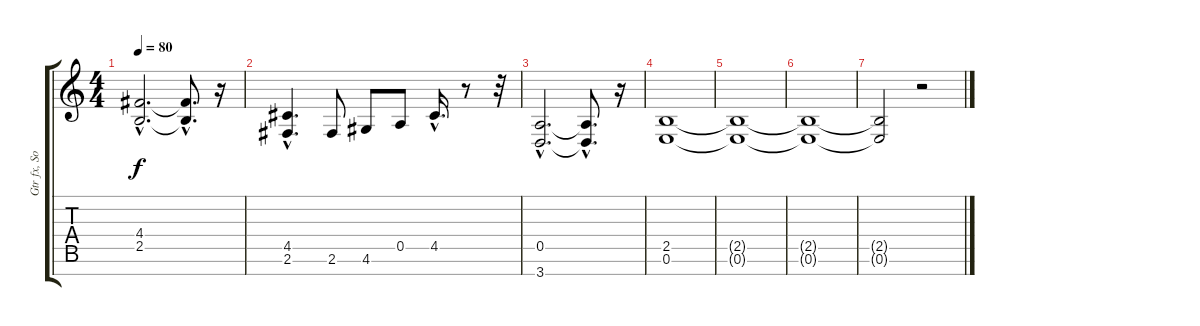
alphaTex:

\track ("Gtr fx, Solo gtr harm, Power chords" "Gtr fx, So") {instrument distortionguitar}
\staff {score tabs}
\tuning (E4 B3 G3 D3 A2 E2 B1) {hide}
\ts (4 4)
\tempo 80
\clef g2
\ks c
(4.4{hac} 2.5{hac}).2{d dy f} (4.4{hac t} 2.5{hac t}).8{d} r.16 |
(4.5{hac} 2.6{hac}).4{d} 2.6.8 4.6.8 0.5.8 4.5{hac}.16{d} r.8 r.32 |
(0.5{hac} 3.7{hac}).2{d} (0.5{hac t} 3.7{hac t}).8{d} r.16 |
(2.5 0.6).1 |
(2.5{t} 0.6{t}).1 |
(2.5{t} 0.6{t}).1 |
(2.5{t} 0.6{t}).2 r.2
